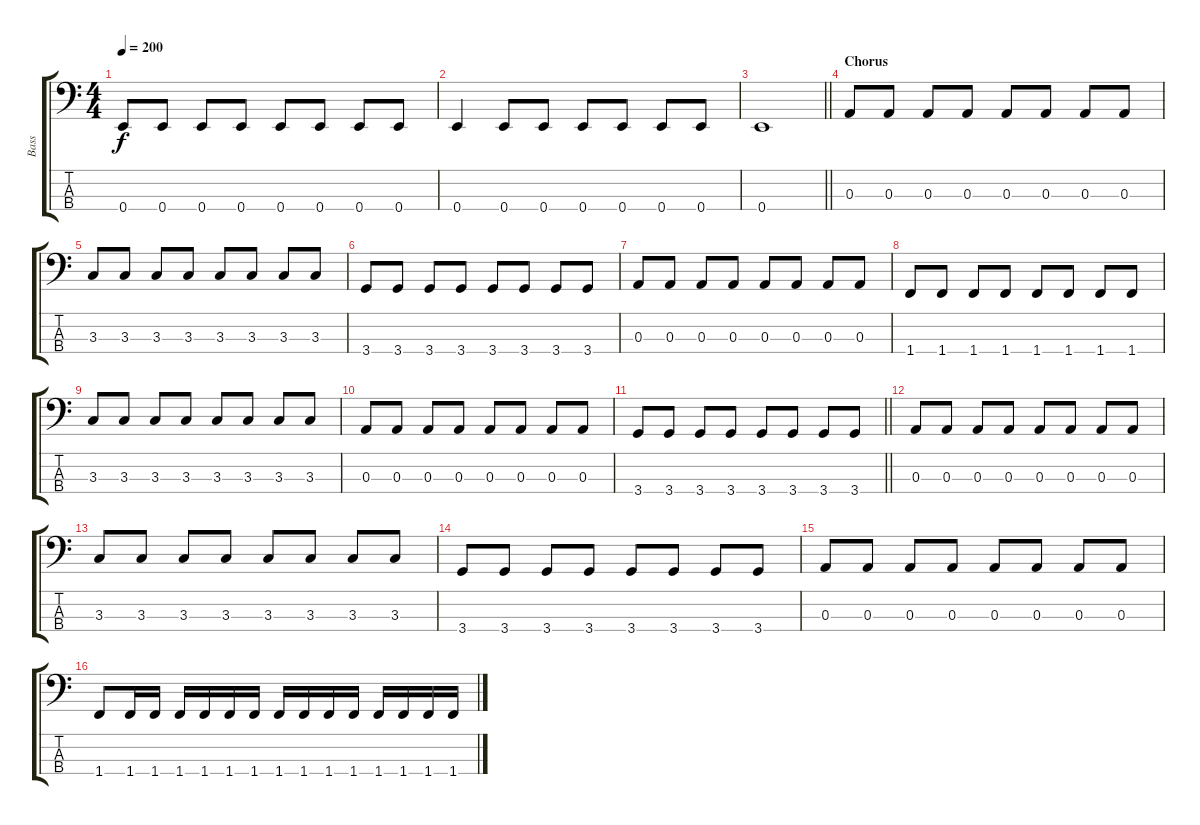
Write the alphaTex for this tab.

\track ("Bass" "Bass") {instrument electricbassfinger}
\staff {score tabs}
\tuning (G2 D2 A1 E1) {hide}
\ts (4 4)
\tempo 200
\clef f4
\ks c
0.4.8{dy f} 0.4.8 0.4.8 0.4.8 0.4.8 0.4.8 0.4.8 0.4.8 |
0.4.4 0.4.8 0.4.8 0.4.8 0.4.8 0.4.8 0.4.8 |
\barLineRight lightlight
0.4.1 |
\section ("" "Chorus")
0.3.8 0.3.8 0.3.8 0.3.8 0.3.8 0.3.8 0.3.8 0.3.8 |
3.3.8 3.3.8 3.3.8 3.3.8 3.3.8 3.3.8 3.3.8 3.3.8 |
3.4.8 3.4.8 3.4.8 3.4.8 3.4.8 3.4.8 3.4.8 3.4.8 |
0.3.8 0.3.8 0.3.8 0.3.8 0.3.8 0.3.8 0.3.8 0.3.8 |
1.4.8 1.4.8 1.4.8 1.4.8 1.4.8 1.4.8 1.4.8 1.4.8 |
3.3.8 3.3.8 3.3.8 3.3.8 3.3.8 3.3.8 3.3.8 3.3.8 |
0.3.8 0.3.8 0.3.8 0.3.8 0.3.8 0.3.8 0.3.8 0.3.8 |
\barLineRight lightlight
3.4.8 3.4.8 3.4.8 3.4.8 3.4.8 3.4.8 3.4.8 3.4.8 |
\section ("" "")
0.3.8 0.3.8 0.3.8 0.3.8 0.3.8 0.3.8 0.3.8 0.3.8 |
3.3.8 3.3.8 3.3.8 3.3.8 3.3.8 3.3.8 3.3.8 3.3.8 |
3.4.8 3.4.8 3.4.8 3.4.8 3.4.8 3.4.8 3.4.8 3.4.8 |
0.3.8 0.3.8 0.3.8 0.3.8 0.3.8 0.3.8 0.3.8 0.3.8 |
1.4.8 1.4.16 1.4.16 1.4.16 1.4.16 1.4.16 1.4.16 1.4.16 1.4.16 1.4.16 1.4.16 1.4.16 1.4.16 1.4.16 1.4.16
